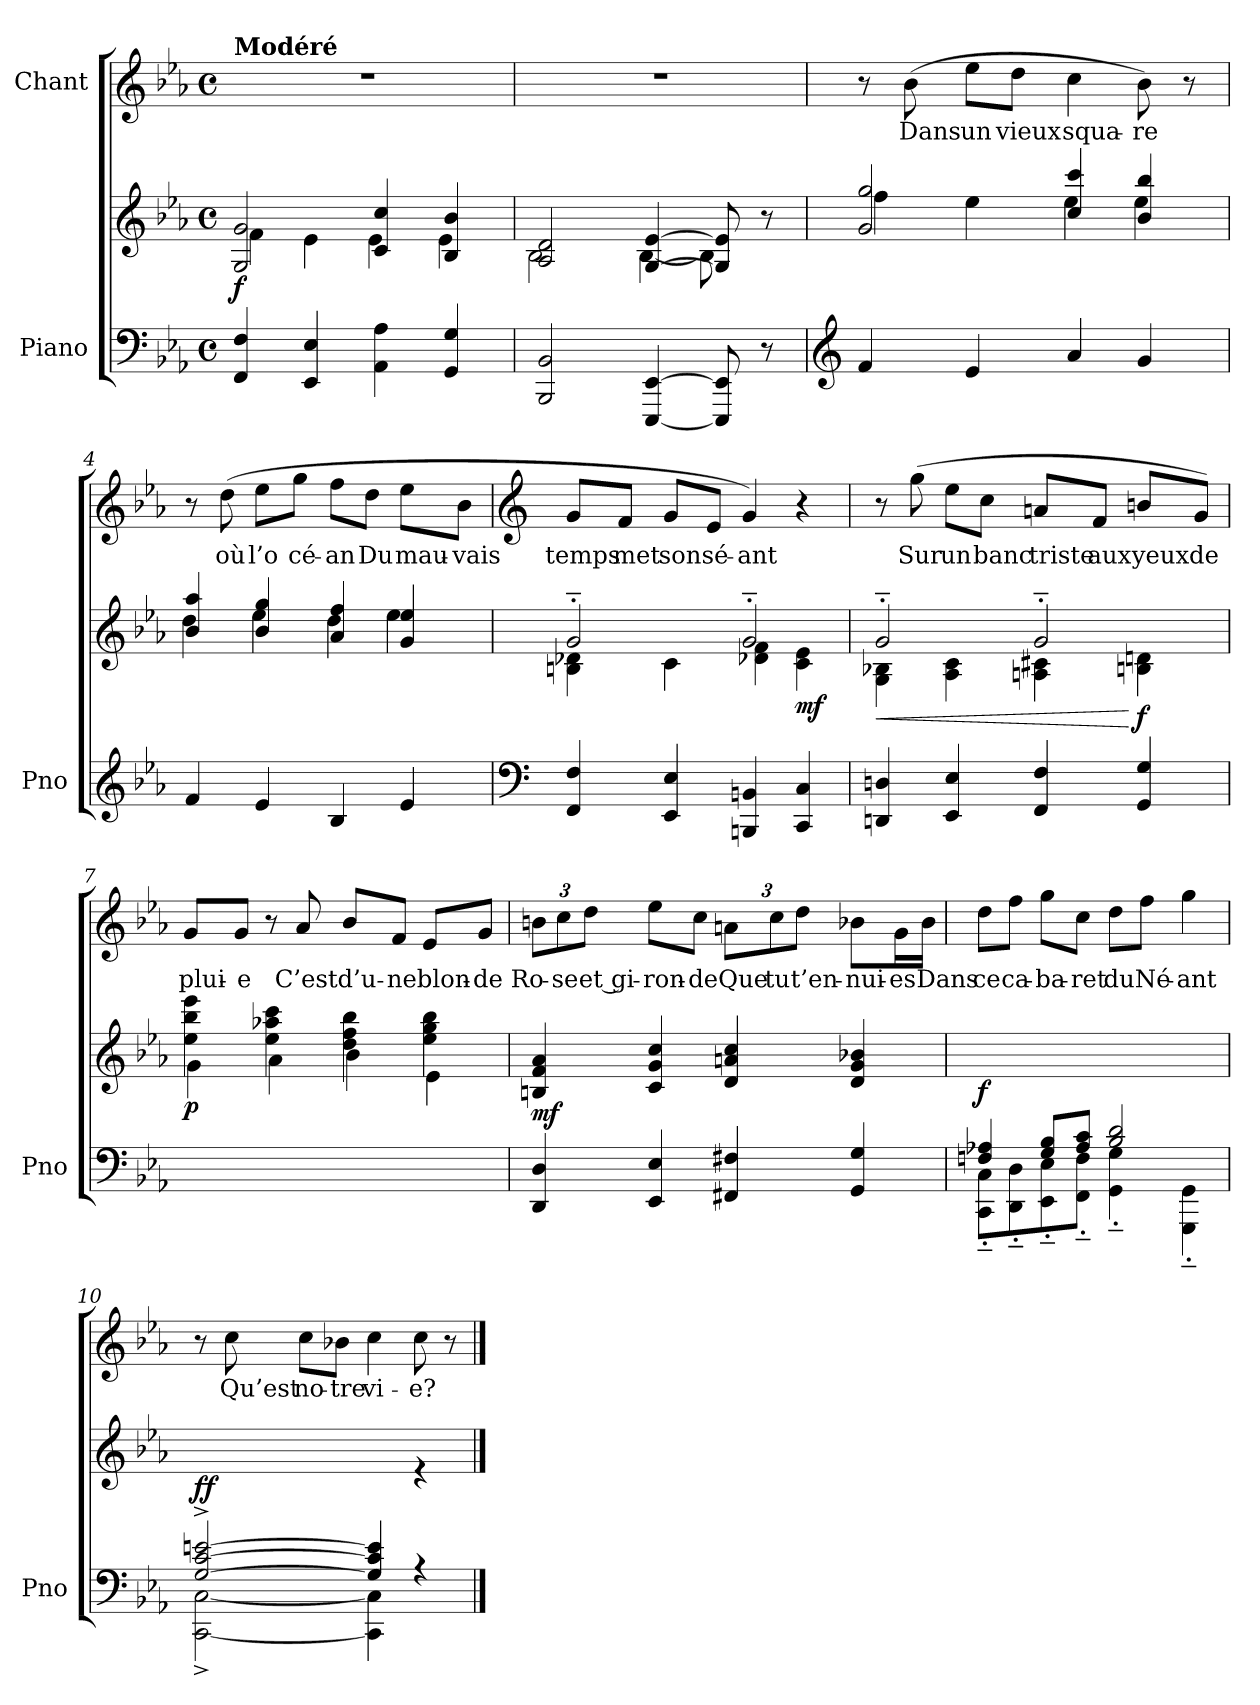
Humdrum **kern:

**kern	**kern	**dynam	**kern	**text
*part2	*part2	*part2	*part1	*part1
*staff3	*staff2	*staff2/3	*staff1	*staff1
*I"Piano	*	*	*I"Chant	*
*I'Pno	*	*	*	*
*clefF4	*clefG2	*	*clefG2	*
*k[b-e-a-]	*k[b-e-a-]	*	*k[b-e-a-]	*
*M4/4	*M4/4	*	*M4/4	*
*met(c)	*met(c)	*	*met(c)	*
=1	=1	=1	=1	=1
*	*^	*	*	*
!	!	!	!	!LO:TX:a:B:t=Modéré	!
!	!	!	!LO:DY:b	!	!
4FF/ 4F/	2G/ 2g/	4f\	f	1r	.
4EE-/ 4E-/	.	4e-\	.	.	.
4AA-\ 4A-\	4c/ 4cc/	4e-\	.	.	.
4GG/ 4G/	4B-/ 4b-/	4e-\	.	.	.
=2	=2	=2	=2	=2	=2
2BBB-/ 2BB-/	2A-/ 2d/	2B-\	.	1r	.
[4EEE-/ [4EE-/	[<4G/ [4e-/	[>4B-\	.	.	.
8EEE-/] 8EE-/]	8G/] 8e-/]	8B-\]	.	.	.
8r	8r	8ryy	.	.	.
=3	=3	=3	=3	=3	=3
*clefG2	*	*	*	*	*
4f/	2g/ 2gg/	4ff\	.	8r	.
!	!	!	!	!	!LO:LY:b
.	.	.	.	(8b-\	Dans
!	!	!	!	!	!LO:LY:b
4e-/	.	4ee-\	.	8ee-\L	un
!	!	!	!	!	!LO:LY:b
.	.	.	.	8dd\J	vieux
!	!	!	!	!	!LO:LY:b
4a-/	4cc/ 4ccc/	4ee-\	.	4cc\	squa-
!	!	!	!	!	!LO:LY:b
4g/	4b-/ 4bb-/	4ee-\	.	8b-\)	-re
.	.	.	.	8r	.
=4	=4	=4	=4	=4	=4
4f/	4b-/ 4aa-/	4dd\	.	8r	.
!	!	!	!	!	!LO:LY:b
.	.	.	.	(8dd\	où
!	!	!	!	!	!LO:LY:b
4e-/	4b-/ 4gg/	4ee-\	.	8ee-\L	l’o
!	!	!	!	!	!LO:LY:b
.	.	.	.	8gg\J	cé-
!	!	!	!	!	!LO:LY:b
4B-/	4a-/ 4ff/	4dd\	.	8ff\L	-an
!	!	!	!	!	!LO:LY:b
.	.	.	.	8dd\J	Du
!	!	!	!	!	!LO:LY:b
4e-/	4g/ 4ee-/	4ee-\	.	8ee-\L	mau-
!	!	!	!	!	!LO:LY:b
.	.	.	.	8b-\J	-vais
!!LO:LB:g=z
=5	=5	=5	=5	=5	=5
*clefF4	*	*	*	*clefG2	*
!	!	!	!	!	!LO:LY:b
4FF/ 4F/	2g'>~>/	4Bn\ 4d-X\	.	8g/L	temps
!	!	!	!	!	!LO:LY:b
.	.	.	.	8f/J	met
!	!	!	!	!	!LO:LY:b
4EE-/ 4E-/	.	4c\	.	8g/L	son
!	!	!	!	!	!LO:LY:b
.	.	.	.	8e-/J	sé-
!	!	!	!	!	!LO:LY:b
4BBBn/ 4BBn/	2g'>~>/	4d-X\ 4f\	.	4g/)	-ant
!	!	!	!LO:DY:b	!	!
4CC/ 4C/	.	4c\ 4e-\	mf	4r	.
=6	=6	=6	=6	=6	=6
!	!	!	!LO:HP:b	!	!
4DDni/ 4Dni/	2g'>~>/	4G\ 4B-X\	<	8r	.
!	!	!	!	!	!LO:LY:b
.	.	.	.	(8gg\	Sur
!	!	!	!	!	!LO:LY:b
4EE-/ 4E-/	.	4A-\ 4c\	.	8ee-\L	un
!	!	!	!	!	!LO:LY:b
.	.	.	.	8cc\J	banc
!	!	!	!	!	!LO:LY:b
4FF/ 4F/	2g'>~>/	4An\ 4c#X\	.	8an/L	triste
!	!	!	!	!	!LO:LY:b
.	.	.	.	8f/J	aux
!	!	!	!LO:DY:n=1:b	!	!LO:LY:b
4GG/ 4G/	.	4Bn\ 4dni\	[ f	8bn/L	yeux
!	!	!	!	!	!LO:LY:b
.	.	.	.	8g/J)	de
=7	=7	=7	=7	=7	=7
!	!	!	!LO:DY:b	!	!LO:LY:b
1ryy	4ee-\ 4bb-i\ 4eee-\	4g\	p	8g/L	plui-
!	!	!	!	!	!LO:LY:b
.	.	.	.	8g/J	-e
.	4ee-\ 4aa-X\ 4ccc\	4a-\	.	8r	.
!	!	!	!	!	!LO:LY:b
.	.	.	.	8a-i/	C’est
!	!	!	!	!	!LO:LY:b
.	4dd\ 4ff\ 4bb-\	4b-\	.	8b-i/L	d’u-
!	!	!	!	!	!LO:LY:b
.	.	.	.	8f/J	-ne
!	!	!	!	!	!LO:LY:b
.	4ee-\ 4gg\ 4bb-\	4e-\	.	8e-/L	blon-
!	!	!	!	!	!LO:LY:b
.	.	.	.	8g/J	-de
*	*v	*v	*	*	*
!!LO:LB:g=z
=8	=8	=8	=8	=8
!	!	!LO:DY:b	!	!LO:LY:b
4DD/ 4D/	4Bn/ 4f/ 4a-/	mf	12bn\L	Ro-
!	!	!	!	!LO:LY:b
.	.	.	12cc\	-se
!	!	!	!	!LO:LY:b
.	.	.	12dd\J	et gi-
!	!	!	!	!LO:LY:b
4EE-/ 4E-/	4c/ 4g/ 4cc/	.	8ee-\L	-ron-
!	!	!	!	!LO:LY:b
.	.	.	8cc\J	-de
!	!	!	!	!LO:LY:b
4FF#X/ 4F#X/	4d/ 4an/ 4cc/	.	12an\L	Que
!	!	!	!	!LO:LY:b
.	.	.	12cc\	tu
!	!	!	!	!LO:LY:b
.	.	.	12dd\J	t’en-
!	!	!	!	!LO:LY:b
4GG/ 4G/	4d/ 4g/ 4b-X/	.	8b-X\L	-nui-
!	!	!	!	!LO:LY:b
.	.	.	16g\L	-es
!	!	!	!	!LO:LY:b
.	.	.	16b-\JJ	Dans
=9	=9	=9	=9	=9
*^	*	*	*	*
!	!	!	!LO:DY:b	!	!LO:LY:b
4Fn/ 4A-X/	8CC\'<~< 8C\'<~<L	1ryy	f	8dd\L	ce
!	!	!	!	!	!LO:LY:b
.	8DD\'<~< 8D\'<~<	.	.	8ff\J	ca-
!	!	!	!	!	!LO:LY:b
8G/ 8B-/L	8EE-\'<~< 8E-\'<~<	.	.	8gg\L	-ba-
!	!	!	!	!	!LO:LY:b
8A-/ 8c/J	8FF\'<~< 8F\'<~<J	.	.	8cc\J	-ret
!	!	!	!	!	!LO:LY:b
2B-/ 2d/	4GG\'<~< 4G\'<~<	.	.	8dd\L	du
!	!	!	!	!	!LO:LY:b
.	.	.	.	8ff\J	Né-
!	!	!	!	!	!LO:LY:b
.	4GGG\'~ 4GG\'~	.	.	4gg\	-ant
=10	=10	=10	=10	=10	=10
!	!	!	!LO:DY:b	!	!
[>2G/^> [>2c/^> [2en/^>	[2CC\^< [<2C\^<	2.ryy	ff	8r	.
!	!	!	!	!	!LO:LY:b
.	.	.	.	8cc\	Qu’est
!	!	!	!	!	!LO:LY:b
.	.	.	.	8cc\L	no-
!	!	!	!	!	!LO:LY:b
.	.	.	.	8b-X\J	-tre
!	!	!	!	!	!LO:LY:b
4G/] 4c/] 4e/]	4CC\] 4C\]	.	.	4cc\	vi-
!	!	!	!	!	!LO:LY:b
4ryy	4rA	4re	.	8cc\	-e?
.	.	.	.	8r	.
*v	*v	*	*	*	*
==	==	==	==	==
*-	*-	*-	*-	*-
